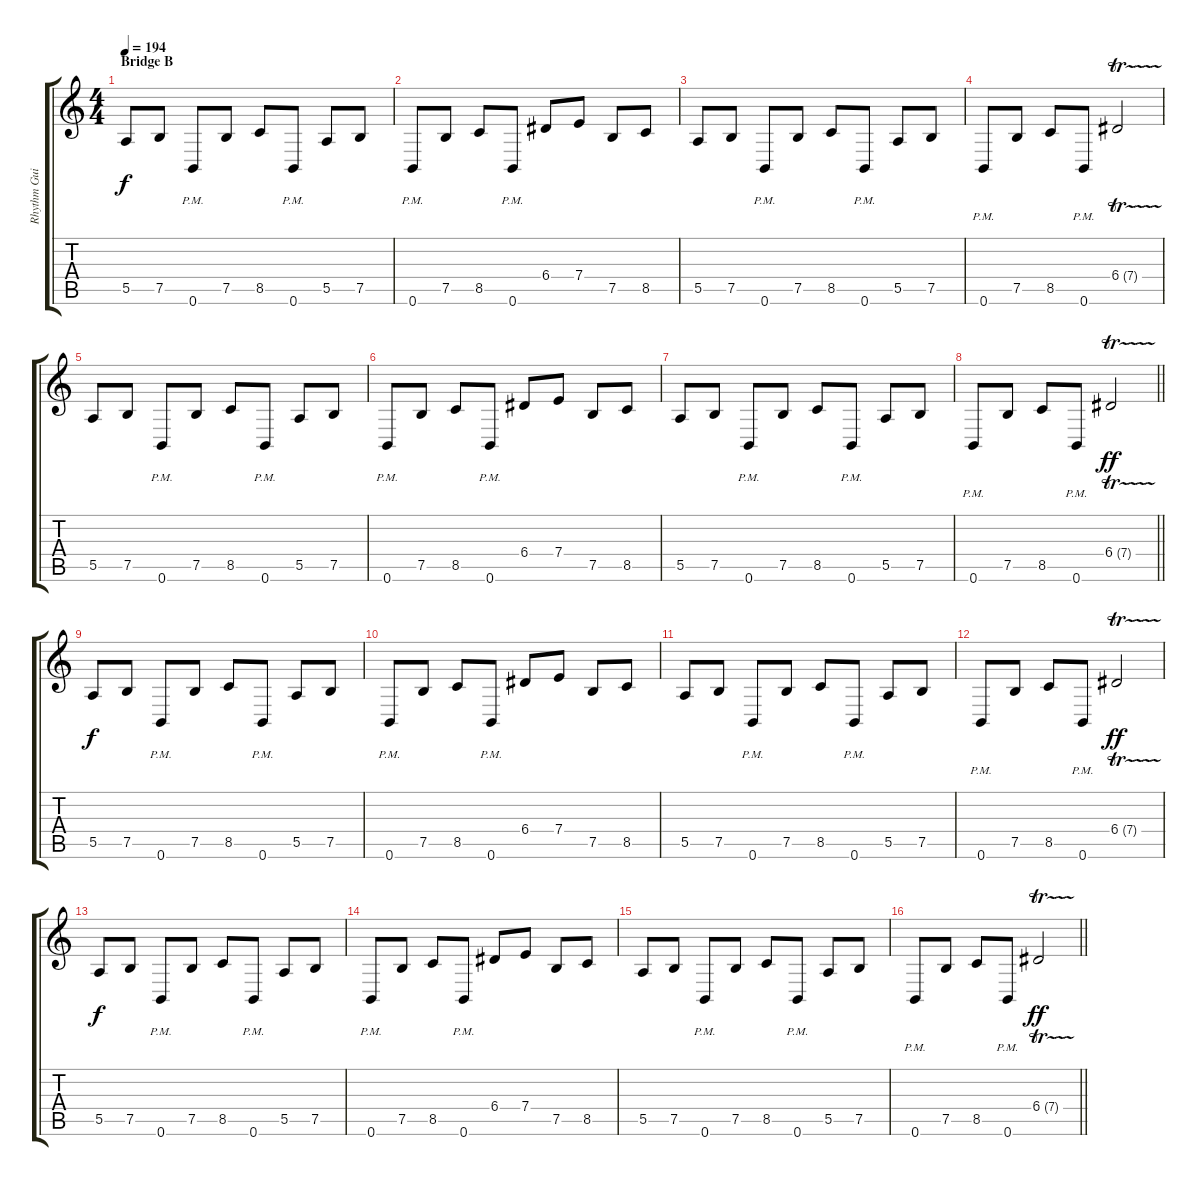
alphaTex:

\track ("Rhythm Guitar" "Rhythm Gui") {instrument distortionguitar}
\staff {score tabs}
\tuning (B3 Gb3 D3 A2 E2 B1) {hide}
\ts (4 4)
\section ("" "Bridge B")
\tempo 194
\clef g2
\ks c
5.5.8{dy f} 7.5.8 0.6{pm}.8 7.5.8 8.5.8 0.6{pm}.8 5.5.8 7.5.8 |
0.6{pm}.8 7.5.8 8.5.8 0.6{pm}.8 6.4.8 7.4.8 7.5.8 8.5.8 |
5.5.8 7.5.8 0.6{pm}.8 7.5.8 8.5.8 0.6{pm}.8 5.5.8 7.5.8 |
0.6{pm}.8 7.5.8 8.5.8 0.6{pm}.8 6.4{tr (7 16)}.2 |
5.5.8 7.5.8 0.6{pm}.8 7.5.8 8.5.8 0.6{pm}.8 5.5.8 7.5.8 |
0.6{pm}.8 7.5.8 8.5.8 0.6{pm}.8 6.4.8 7.4.8 7.5.8 8.5.8 |
5.5.8 7.5.8 0.6{pm}.8 7.5.8 8.5.8 0.6{pm}.8 5.5.8 7.5.8 |
\barLineRight lightlight
0.6{pm}.8 7.5.8 8.5.8 0.6{pm}.8 6.4{tr (7 16)}.2{dy ff} |
5.5.8{dy f} 7.5.8 0.6{pm}.8 7.5.8 8.5.8 0.6{pm}.8 5.5.8 7.5.8 |
0.6{pm}.8 7.5.8 8.5.8 0.6{pm}.8 6.4.8 7.4.8 7.5.8 8.5.8 |
5.5.8 7.5.8 0.6{pm}.8 7.5.8 8.5.8 0.6{pm}.8 5.5.8 7.5.8 |
0.6{pm}.8 7.5.8 8.5.8 0.6{pm}.8 6.4{tr (7 16)}.2{dy ff} |
5.5.8{dy f} 7.5.8 0.6{pm}.8 7.5.8 8.5.8 0.6{pm}.8 5.5.8 7.5.8 |
0.6{pm}.8 7.5.8 8.5.8 0.6{pm}.8 6.4.8 7.4.8 7.5.8 8.5.8 |
5.5.8 7.5.8 0.6{pm}.8 7.5.8 8.5.8 0.6{pm}.8 5.5.8 7.5.8 |
\barLineRight lightlight
0.6{pm}.8 7.5.8 8.5.8 0.6{pm}.8 6.4{tr (7 16)}.2{dy ff}
